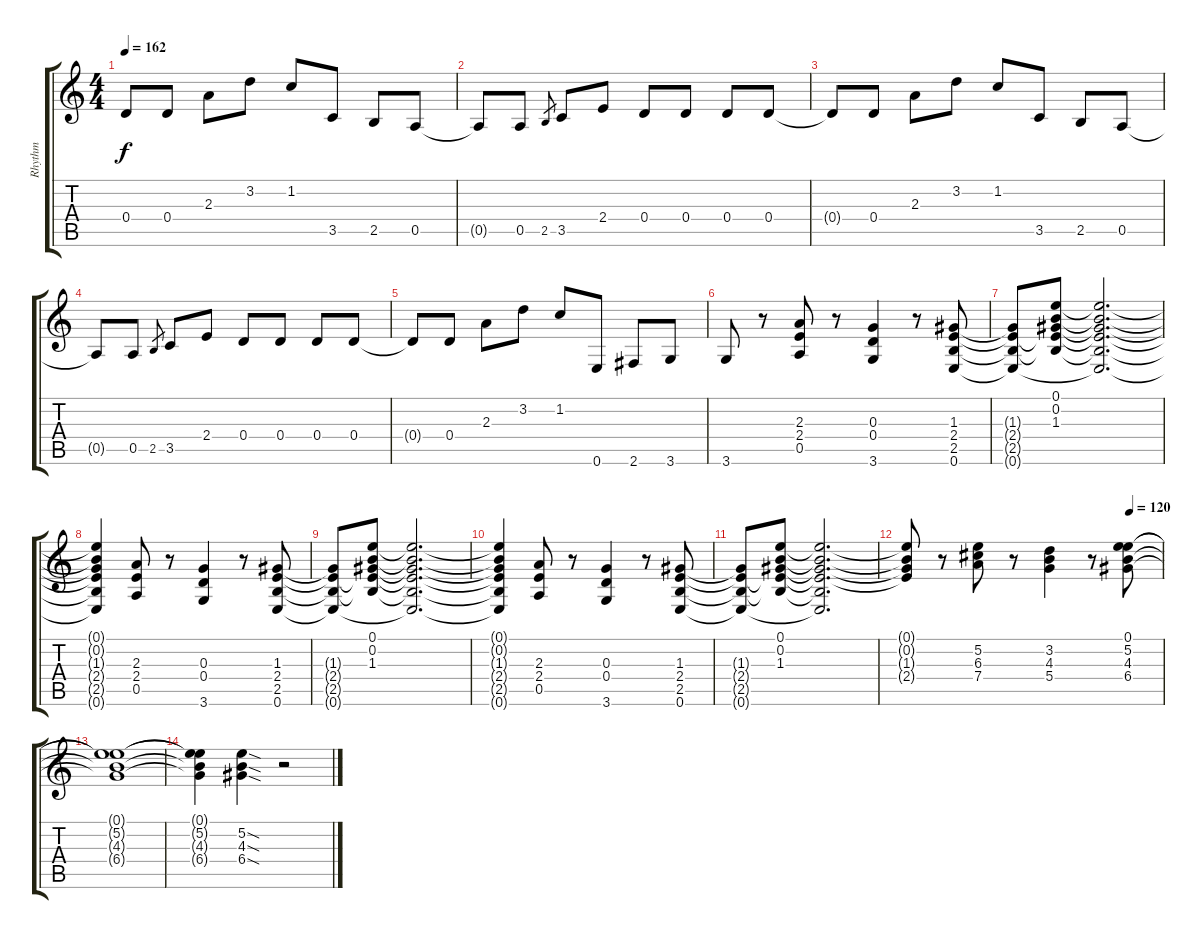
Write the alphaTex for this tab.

\track ("Rhythm" "Rhythm") {instrument overdrivenguitar}
\staff {score tabs}
\tuning (E4 B3 G3 D3 A2 E2) {hide}
\ts (4 4)
\tempo 162
\clef g2
\ks c
0.4{t}.8{dy f} 0.4.8 2.3.8 3.2.8 1.2.8 3.5.8 2.5.8 0.5.8 |
0.5{t}.8 0.5.8 2.5.8{gr} 3.5.8 2.4.8 0.4.8 0.4.8 0.4.8 0.4.8 |
0.4{t}.8 0.4.8 2.3.8 3.2.8 1.2.8 3.5.8 2.5.8 0.5.8 |
0.5{t}.8 0.5.8 2.5.8{gr} 3.5.8 2.4.8 0.4.8 0.4.8 0.4.8 0.4.8 |
0.4{t}.8 0.4.8 2.3.8 3.2.8 1.2.8 0.6.8 2.6.8 3.6.8 |
3.6.8 r.8 (2.3 2.4 0.5).8 r.8 (0.3 0.4 3.6).4 r.8 (1.3 2.4 2.5 0.6).8 |
(1.3{t} 2.4{t} 2.5{t} 0.6{t}).8 (0.1 0.2 1.3 2.4{t} 2.5{t}).8 (0.1{t} 0.2{t} 1.3{t} 2.4{t} 2.5{t} 0.6{t}).2{d} |
(0.1{t} 0.2{t} 1.3{t} 2.4{t} 2.5{t} 0.6{t}).4 (2.3 2.4 0.5).8 r.8 (0.3 0.4 3.6).4 r.8 (1.3 2.4 2.5 0.6).8 |
(1.3{t} 2.4{t} 2.5{t} 0.6{t}).8 (0.1 0.2 1.3 2.4{t} 2.5{t}).8 (0.1{t} 0.2{t} 1.3{t} 2.4{t} 2.5{t} 0.6{t}).2{d} |
(0.1{t} 0.2{t} 1.3{t} 2.4{t} 2.5{t} 0.6{t}).4 (2.3 2.4 0.5).8 r.8 (0.3 0.4 3.6).4 r.8 (1.3 2.4 2.5 0.6).8 |
(1.3{t} 2.4{t} 2.5{t} 0.6{t}).8 (0.1 0.2 1.3 2.4{t} 2.5{t}).8 (0.1{t} 0.2{t} 1.3{t} 2.4{t} 2.5{t} 0.6{t}).2{d} |
\tempo (120 0.875)
(0.1{t} 0.2{t} 1.3{t} 2.4{t}).8 r.8 (5.2 6.3 7.4).8 r.8 (3.2 4.3 5.4).4 r.8 (0.1 5.2 4.3 6.4).8 |
(0.1{t} 5.2{t} 4.3{t} 6.4{t}).1 |
(0.1{t} 5.2{t} 4.3{t} 6.4{t}).4 (5.2{sod} 4.3{sod} 6.4{sod}).4 r.2
